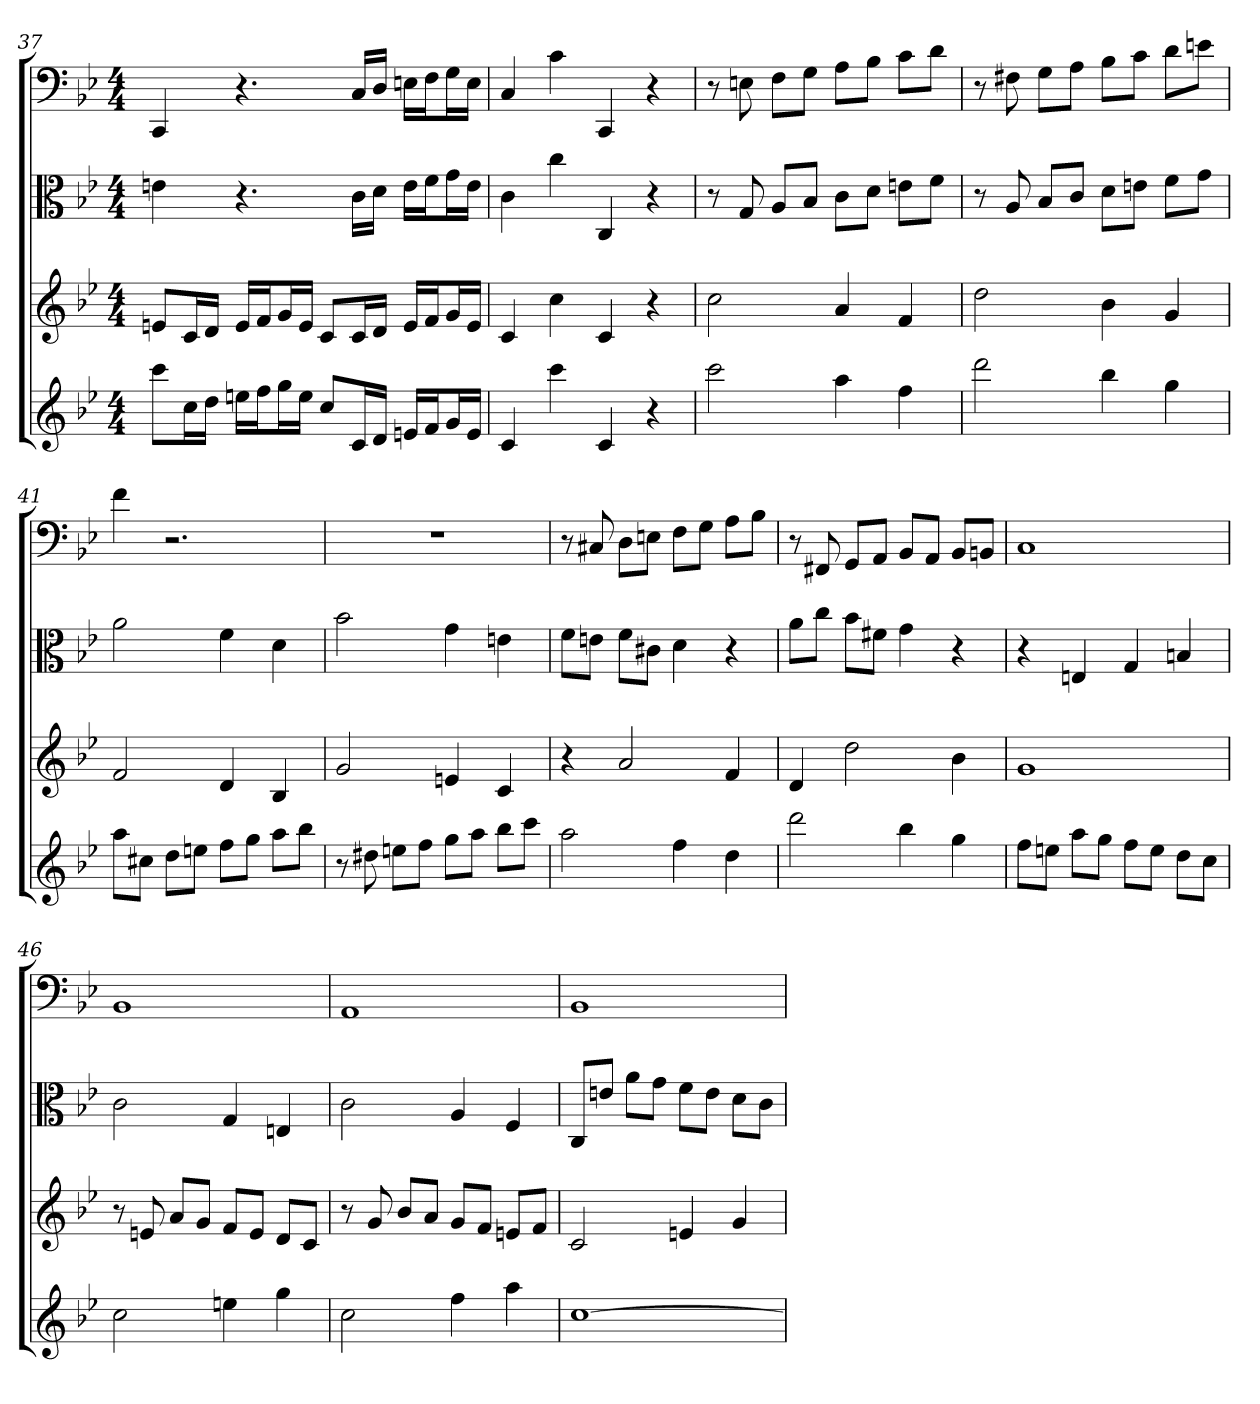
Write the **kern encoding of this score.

**kern	**kern	**kern	**kern
*part4	*part3	*part2	*part1
*staff4	*staff3	*staff2	*staff1
*	*	*clefC3	*clefF4
*k[b-e-]	*k[b-e-]	*k[b-e-]	*k[b-e-]
*B-:	*B-:	*B-:	*B-:
*M4/4	*M4/4	*M4/4	*M4/4
=37	=37	=37	=37
8cccL	8enL	4en	4CC
16ccL	16cL	.	.
16ddJJ	16dJJ	.	.
16eenLL	16eLL	4.r	4.r
16ffJ	16fJ	.	.
16ggL	16gL	.	.
16eeJJ	16eJJ	.	.
8ccL	8cL	.	.
16cL	16cL	16c\LL	16C/LL
16dJJ	16dJJ	16d\JJ	16D/JJ
16enLL	16eLL	16e\LL	16En\LL
16fJ	16fJ	16f\J	16F\J
16gL	16gL	16g\L	16G\L
16eJJ	16eJJ	16e\JJ	16E\JJ
=38	=38	=38	=38
4c	4c	4c	4C
4ccc	4cc	4cc	4c
4c	4c	4C	4CC
4r	4r	4r	4r
=39	=39	=39	=39
2ccc	2cc	8r	8r
.	.	8G	8En
.	.	8A/L	8F\L
.	.	8B-/J	8G\J
4aa	4a	8c\L	8A\L
.	.	8d\J	8B-\J
4ff	4f	8en\L	8c\L
.	.	8f\J	8d\J
=40	=40	=40	=40
2ddd	2dd	8r	8r
.	.	8A	8F#X
.	.	8B-/L	8G\L
.	.	8c/J	8A\J
4bb-	4b-	8d\L	8B-\L
.	.	8en\J	8c\J
4gg	4g	8f\L	8d\L
.	.	8g\J	8en\J
=41	=41	=41	=41
8aaL	2f	2a	4f
8cc#XJ	.	.	.
8ddL	.	.	2.r
8eenJ	.	.	.
8ffL	4d	4f	.
8ggJ	.	.	.
8aaL	4B-	4d	.
8bb-J	.	.	.
=42	=42	=42	=42
8r	2g	2b-	1r
8dd#X	.	.	.
8eenL	.	.	.
8ffJ	.	.	.
8ggL	4en	4g	.
8aaJ	.	.	.
8bb-L	4c	4en	.
8cccJ	.	.	.
=43	=43	=43	=43
2aa	4r	8f\L	8r
.	.	8en\J	8C#X
.	2a	8f\L	8D\L
.	.	8c#X\J	8En\J
4ff	.	4d	8F\L
.	.	.	8G\J
4dd	4f	4r	8A\L
.	.	.	8B-\J
=44	=44	=44	=44
2ddd	4d	8a\L	8r
.	.	8cc\J	8FF#X
.	2dd	8b-\L	8GG/L
.	.	8f#X\J	8AA/J
4bb-	.	4g	8BB-/L
.	.	.	8AA/J
4gg	4b-	4r	8BB-/L
.	.	.	8BBn/J
=45	=45	=45	=45
8ffL	1g	4r	1C
8eenJ	.	.	.
8aaL	.	4En	.
8ggJ	.	.	.
8ffL	.	4G	.
8eeJ	.	.	.
8ddL	.	4Bn	.
8ccJ	.	.	.
=46	=46	=46	=46
2cc	8r	2c	1BB-
.	8en	.	.
.	8aL	.	.
.	8gJ	.	.
4een	8fL	4G	.
.	8eJ	.	.
4gg	8dL	4En	.
.	8cJ	.	.
=47	=47	=47	=47
2cc	8r	2c	1AA
.	8g	.	.
.	8b-L	.	.
.	8aJ	.	.
4ff	8gL	4A	.
.	8fJ	.	.
4aa	8enL	4F	.
.	8fJ	.	.
=48	=48	=48	=48
[1cc	2c	8C/L	1BB-
.	.	8en/J	.
.	.	8a\L	.
.	.	8g\J	.
.	4en	8f\L	.
.	.	8e\J	.
.	4g	8d\L	.
.	.	8c\J	.
=	=	=	=
*-	*-	*-	*-
